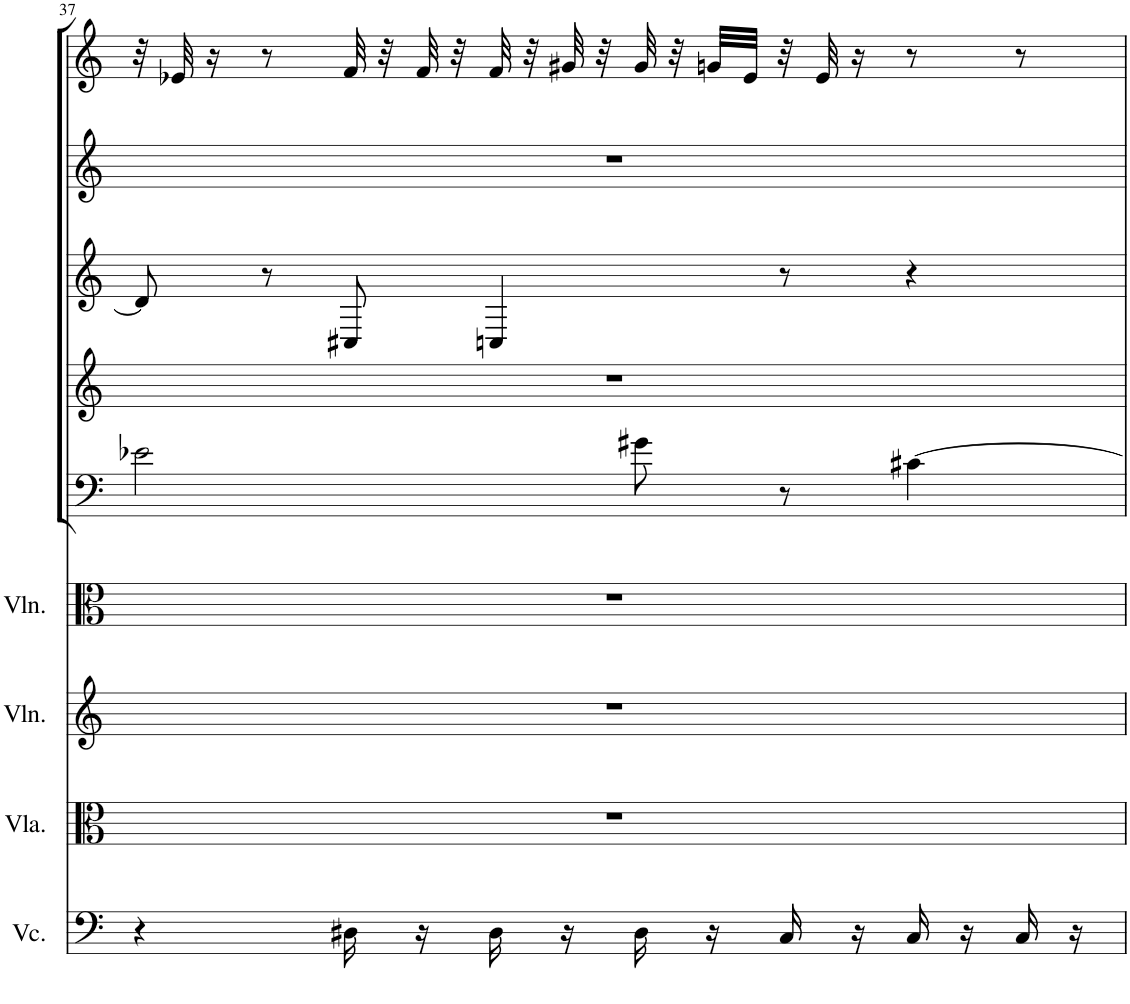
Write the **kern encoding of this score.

**kern	**kern	**kern	**kern	**kern	**kern	**kern	**kern	**kern
*part9	*part8	*part7	*part6	*part5	*part4	*part3	*part2	*part1
*staff9	*staff8	*staff7	*staff6	*staff5	*staff4	*staff3	*staff2	*staff1
*I"Violoncello	*I"Viola	*I"Violin	*I"Violin	*I"Bassoon	*I"Horn in F	*I"Bb Clarinet	*I"Oboe	*I"Flute
*I'Vc.	*I'Vla.	*I'Vln.	*I'Vln.	*I'Bsn	*I'Hn	*I'Cl	*I'Ob	*I'Fl
!!LO:PB:g=z
*clefF4	*clefC3	*clefG2	*clefC3	*clefF4	*clefG2	*clefG2	*clefG2	*clefG2
*	*	*	*	*	*ITrd4c7	*ITrd1c2	*	*
*k[]	*k[]	*k[]	*k[]	*k[]	*k[]	*k[]	*k[]	*k[]
*M4/4	*M4/4	*M4/4	*M4/4	*M4/4	*M4/4	*M4/4	*M4/4	*M4/4
=37	=37	=37	=37	=37	=37	=37	=37	=37
4r	1r	1r	1r	2e-X\	1r	8d#/]	1r	32r
.	.	.	.	.	.	.	.	32e-X/
.	.	.	.	.	.	.	.	16r
.	.	.	.	.	.	8r	.	8r
16D#X\	.	.	.	.	.	8C#X/	.	32f/
.	.	.	.	.	.	.	.	32r
16r	.	.	.	.	.	.	.	32f/
.	.	.	.	.	.	.	.	32r
16D#\	.	.	.	.	.	4Cn/	.	32f/
.	.	.	.	.	.	.	.	32r
16r	.	.	.	.	.	.	.	32g#X/
.	.	.	.	.	.	.	.	32r
16D#\	.	.	.	8g#X\	.	.	.	32g#/
.	.	.	.	.	.	.	.	32r
16r	.	.	.	.	.	.	.	32gn/LLL
.	.	.	.	.	.	.	.	32e-/JJJ
16C/	.	.	.	8r	.	8r	.	32r
.	.	.	.	.	.	.	.	32e-/
16r	.	.	.	.	.	.	.	16r
16C/	.	.	.	[4c#X\	.	4r	.	8r
16r	.	.	.	.	.	.	.	.
16C/	.	.	.	.	.	.	.	8r
16r	.	.	.	.	.	.	.	.
=	=	=	=	=	=	=	=	=
*-	*-	*-	*-	*-	*-	*-	*-	*-
